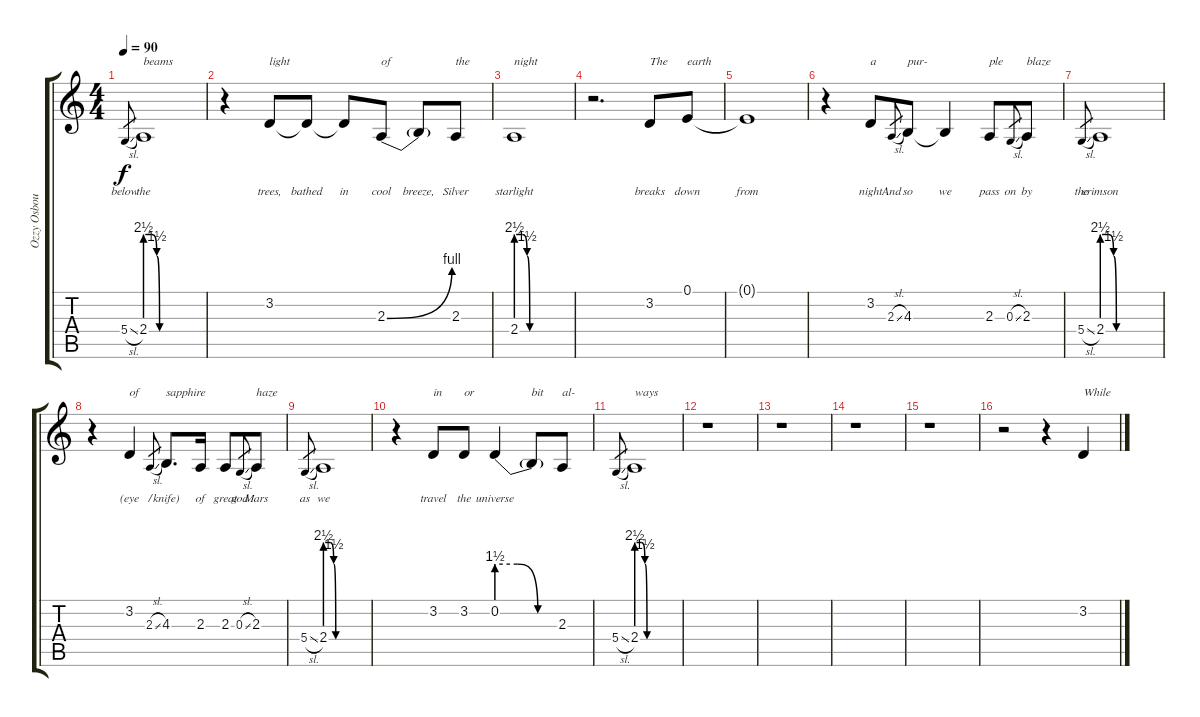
\track ("Ozzy Osbourne" "Ozzy Osbou") {instrument flute}
\staff {score tabs}
\tuning (E4 B3 G3 D3 A2 E2) {hide}
\ts (4 4)
\tempo 90
\clef g2
\ks c
5.4{sl}.8{lyrics (0 "below") lyrics (1 "") lyrics (2 "") lyrics (3 "") lyrics (4 "") gr dy f} 2.4{be (custom 0 10 7 10 12 6 15 0 40 0 60 0)}.1{txt "beams" lyrics (0 "the") lyrics (1 "") lyrics (2 "") lyrics (3 "") lyrics (4 "")} |
r.4 3.2.8{txt "light" lyrics (0 "trees,") lyrics (1 "") lyrics (2 "") lyrics (3 "") lyrics (4 "")} 3.2{t}.8{lyrics (0 "bathed") lyrics (1 "") lyrics (2 "") lyrics (3 "") lyrics (4 "")} 3.2{t}.8{lyrics (0 "in") lyrics (1 "") lyrics (2 "") lyrics (3 "") lyrics (4 "")} 2.3{be (bend 0 0 60 4)}.8{txt "of" lyrics (0 "cool") lyrics (1 "") lyrics (2 "") lyrics (3 "") lyrics (4 "")} 2.3{t}.8{lyrics (0 "breeze,") lyrics (1 "") lyrics (2 "") lyrics (3 "") lyrics (4 "")} 2.3.8{txt "the" lyrics (0 "Silver") lyrics (1 "") lyrics (2 "") lyrics (3 "") lyrics (4 "")} |
2.4{be (custom 0 10 7 10 12 6 15 0 40 0 60 0)}.1{txt "night" lyrics (0 "starlight") lyrics (1 "") lyrics (2 "") lyrics (3 "") lyrics (4 "")} |
r.2{d} 3.2.8{txt "The" lyrics (0 "breaks") lyrics (1 "") lyrics (2 "") lyrics (3 "") lyrics (4 "")} 0.1.8{txt "earth" lyrics (0 "down") lyrics (1 "") lyrics (2 "") lyrics (3 "") lyrics (4 "")} |
0.1{t}.1{lyrics (0 "from") lyrics (1 "") lyrics (2 "") lyrics (3 "") lyrics (4 "")} |
r.4 3.2.8{txt "a" lyrics (0 "night") lyrics (1 "") lyrics (2 "") lyrics (3 "") lyrics (4 "")} 2.3{sl}.8{lyrics (0 "And") lyrics (1 "") lyrics (2 "") lyrics (3 "") lyrics (4 "") gr} 4.3.8{txt "pur-" lyrics (0 "so") lyrics (1 "") lyrics (2 "") lyrics (3 "") lyrics (4 "")} 4.3{t}.4{lyrics (0 "we") lyrics (1 "") lyrics (2 "") lyrics (3 "") lyrics (4 "")} 2.3.8{txt "ple" lyrics (0 "pass") lyrics (1 "") lyrics (2 "") lyrics (3 "") lyrics (4 "")} 0.3{sl}.8{lyrics (0 "on") lyrics (1 "") lyrics (2 "") lyrics (3 "") lyrics (4 "") gr} 2.3.8{txt "blaze" lyrics (0 "by") lyrics (1 "") lyrics (2 "") lyrics (3 "") lyrics (4 "")} |
5.4{sl}.8{lyrics (0 "the") lyrics (1 "") lyrics (2 "") lyrics (3 "") lyrics (4 "") gr} 2.4{be (custom 0 10 7 10 12 6 15 0 40 0 60 0)}.1{lyrics (0 "crimson") lyrics (1 "") lyrics (2 "") lyrics (3 "") lyrics (4 "")} |
r.4 3.2.4{txt "of" lyrics (0 "(eye") lyrics (1 "") lyrics (2 "") lyrics (3 "") lyrics (4 "")} 2.3{sl}.8{lyrics (0 "/") lyrics (1 "") lyrics (2 "") lyrics (3 "") lyrics (4 "") gr} 4.3.8{d txt "sapphire" lyrics (0 "knife)") lyrics (1 "") lyrics (2 "") lyrics (3 "") lyrics (4 "")} 2.3.16{lyrics (0 "of") lyrics (1 "") lyrics (2 "") lyrics (3 "") lyrics (4 "")} 2.3.8{lyrics (0 "great") lyrics (1 "") lyrics (2 "") lyrics (3 "") lyrics (4 "")} 0.3{sl}.8{lyrics (0 "god") lyrics (1 "") lyrics (2 "") lyrics (3 "") lyrics (4 "") gr} 2.3.8{txt "haze" lyrics (0 "Mars") lyrics (1 "") lyrics (2 "") lyrics (3 "") lyrics (4 "")} |
5.4{sl}.8{lyrics (0 "as") lyrics (1 "") lyrics (2 "") lyrics (3 "") lyrics (4 "") gr} 2.4{be (custom 0 10 7 10 12 6 15 0 40 0 60 0)}.1{lyrics (0 "we") lyrics (1 "") lyrics (2 "") lyrics (3 "") lyrics (4 "")} |
r.4 3.2.8{txt "in" lyrics (0 "travel") lyrics (1 "") lyrics (2 "") lyrics (3 "") lyrics (4 "")} 3.2.8{txt "or" lyrics (0 "the") lyrics (1 "") lyrics (2 "") lyrics (3 "") lyrics (4 "")} 0.2{be (custom 0 6 20 6 40 0 60 0)}.4{lyrics (0 "universe") lyrics (1 "") lyrics (2 "") lyrics (3 "") lyrics (4 "")} 0.2{t}.8{txt "bit"} 2.3.8{txt "al-"} |
5.4{sl}.8{gr} 2.4{be (custom 0 10 7 10 12 6 15 0 40 0 60 0)}.1{txt "ways"} |
r.1 |
r.1 |
r.1 |
r.1 |
r.2 r.4 3.2{h}.4{txt "While"}
